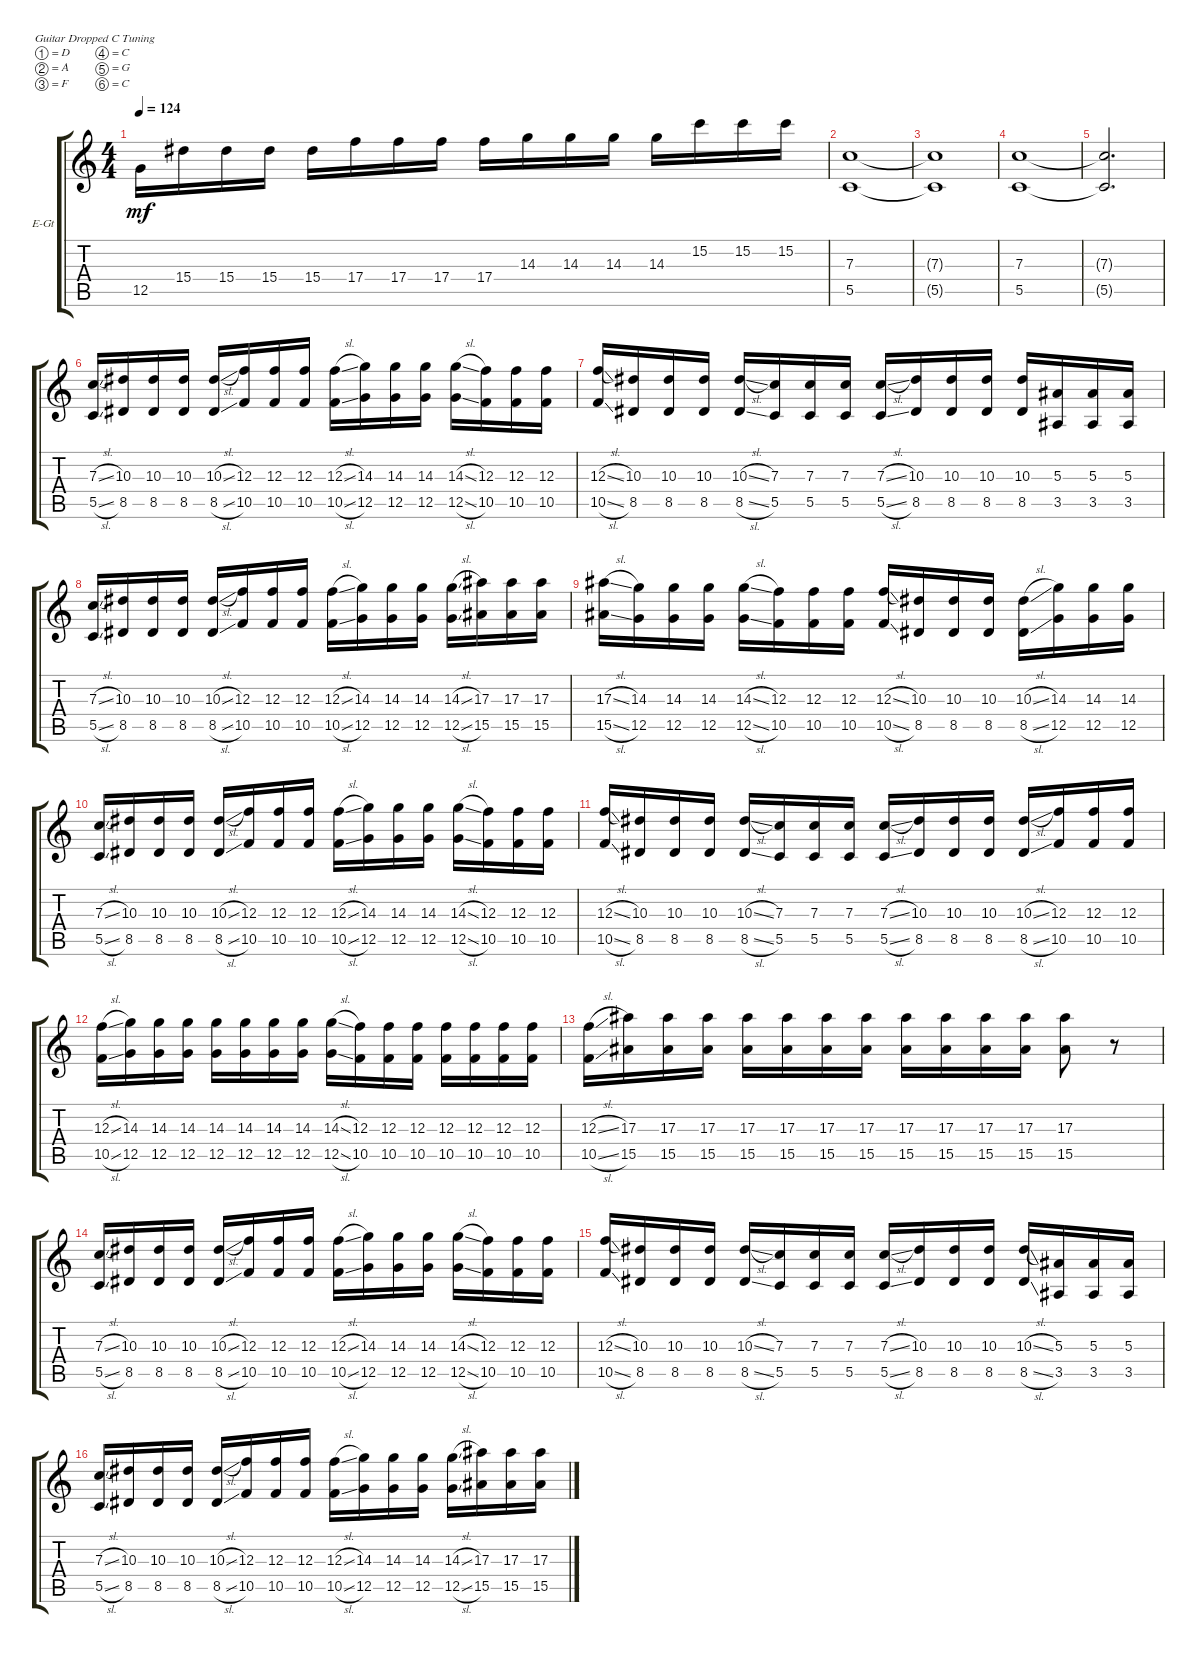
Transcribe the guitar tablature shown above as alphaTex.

\defaultSystemsLayout 4
\bracketExtendMode groupsimilarinstruments
\firstSystemTrackNameOrientation horizontal
\otherSystemsTrackNameOrientation horizontal
\track ("Guitar Lead" "E-Gt") {instrument overdrivenguitar}
\staff {score tabs}
\tuning (D4 A3 F3 C3 G2 C2)
\ts (4 4)
\tempo 124
\clef g2
\ks c
12.5.16{dy mf} 15.4.16 15.4.16 15.4.16 15.4.16 17.4.16 17.4.16 17.4.16 17.4.16 14.3.16 14.3.16 14.3.16 14.3.16 15.2.16 15.2.16 15.2.16 |
(5.5 7.3).1 |
(7.3{t} 5.5{t}).1 |
(5.5 7.3).1 |
(7.3{t} 5.5{t}).2{d} |
(5.5{sl} 7.3{sl}).16 (8.5 10.3).16 (8.5 10.3).16 (8.5 10.3).16 (8.5{sl} 10.3{sl}).16 (10.5 12.3).16 (10.5 12.3).16 (10.5 12.3).16 (10.5{sl} 12.3{sl}).16 (12.5 14.3).16 (12.5 14.3).16 (12.5 14.3).16 (12.5{sl} 14.3{sl}).16 (10.5 12.3).16 (10.5 12.3).16 (10.5 12.3).16 |
(10.5{sl} 12.3{sl}).16 (8.5 10.3).16 (8.5 10.3).16 (8.5 10.3).16 (8.5{sl} 10.3{sl}).16 (5.5 7.3).16 (5.5 7.3).16 (5.5 7.3).16 (5.5{sl} 7.3{sl}).16 (8.5 10.3).16 (8.5 10.3).16 (8.5 10.3).16 (8.5 10.3).16 (3.5 5.3).16 (3.5 5.3).16 (3.5 5.3).16 |
(5.5{sl} 7.3{sl}).16 (8.5 10.3).16 (8.5 10.3).16 (8.5 10.3).16 (8.5{sl} 10.3{sl}).16 (10.5 12.3).16 (10.5 12.3).16 (10.5 12.3).16 (10.5{sl} 12.3{sl}).16 (12.5 14.3).16 (12.5 14.3).16 (12.5 14.3).16 (12.5{sl} 14.3{sl}).16 (15.5 17.3).16 (17.3 15.5).16 (15.5 17.3).16 |
(15.5{sl} 17.3{sl}).16 (12.5 14.3).16 (12.5 14.3).16 (12.5 14.3).16 (12.5{sl} 14.3{sl}).16 (10.5 12.3).16 (10.5 12.3).16 (10.5 12.3).16 (10.5{sl} 12.3{sl}).16 (8.5 10.3).16 (8.5 10.3).16 (8.5 10.3).16 (8.5{sl} 10.3{sl}).16 (12.5 14.3).16 (12.5 14.3).16 (12.5 14.3).16 |
(5.5{sl} 7.3{sl}).16 (8.5 10.3).16 (8.5 10.3).16 (8.5 10.3).16 (8.5{sl} 10.3{sl}).16 (10.5 12.3).16 (10.5 12.3).16 (10.5 12.3).16 (10.5{sl} 12.3{sl}).16 (12.5 14.3).16 (12.5 14.3).16 (12.5 14.3).16 (12.5{sl} 14.3{sl}).16 (10.5 12.3).16 (10.5 12.3).16 (10.5 12.3).16 |
(10.5{sl} 12.3{sl}).16 (8.5 10.3).16 (8.5 10.3).16 (8.5 10.3).16 (8.5{sl} 10.3{sl}).16 (5.5 7.3).16 (5.5 7.3).16 (5.5 7.3).16 (5.5{sl} 7.3{sl}).16 (8.5 10.3).16 (8.5 10.3).16 (8.5 10.3).16 (8.5{sl} 10.3{sl}).16 (10.5 12.3).16 (10.5 12.3).16 (10.5 12.3).16 |
(10.5{sl} 12.3{sl}).16 (12.5 14.3).16 (12.5 14.3).16 (12.5 14.3).16 (12.5 14.3).16 (12.5 14.3).16 (12.5 14.3).16 (12.5 14.3).16 (12.5{sl} 14.3{sl}).16 (12.3 10.5).16 (10.5 12.3).16 (10.5 12.3).16 (12.3 10.5).16 (10.5 12.3).16 (10.5 12.3).16 (10.5 12.3).16 |
(10.5{sl} 12.3{sl}).16 (15.5 17.3).16 (15.5 17.3).16 (15.5 17.3).16 (15.5 17.3).16 (15.5 17.3).16 (15.5 17.3).16 (15.5 17.3).16 (15.5 17.3).16 (15.5 17.3).16 (15.5 17.3).16 (15.5 17.3).16 (15.5 17.3).8 r.8 |
(5.5{sl} 7.3{sl}).16 (8.5 10.3).16 (8.5 10.3).16 (8.5 10.3).16 (8.5{sl} 10.3{sl}).16 (10.5 12.3).16 (10.5 12.3).16 (10.5 12.3).16 (10.5{sl} 12.3{sl}).16 (12.5 14.3).16 (12.5 14.3).16 (12.5 14.3).16 (12.5{sl} 14.3{sl}).16 (10.5 12.3).16 (10.5 12.3).16 (10.5 12.3).16 |
(10.5{sl} 12.3{sl}).16 (8.5 10.3).16 (8.5 10.3).16 (8.5 10.3).16 (8.5{sl} 10.3{sl}).16 (5.5 7.3).16 (5.5 7.3).16 (5.5 7.3).16 (5.5{sl} 7.3{sl}).16 (8.5 10.3).16 (8.5 10.3).16 (8.5 10.3).16 (8.5{sl} 10.3{sl}).16 (3.5 5.3).16 (3.5 5.3).16 (3.5 5.3).16 |
(5.5{sl} 7.3{sl}).16 (8.5 10.3).16 (8.5 10.3).16 (8.5 10.3).16 (8.5{sl} 10.3{sl}).16 (10.5 12.3).16 (10.5 12.3).16 (10.5 12.3).16 (10.5{sl} 12.3{sl}).16 (12.5 14.3).16 (12.5 14.3).16 (12.5 14.3).16 (12.5{sl} 14.3{sl}).16 (15.5 17.3).16 (17.3 15.5).16 (15.5 17.3).16
